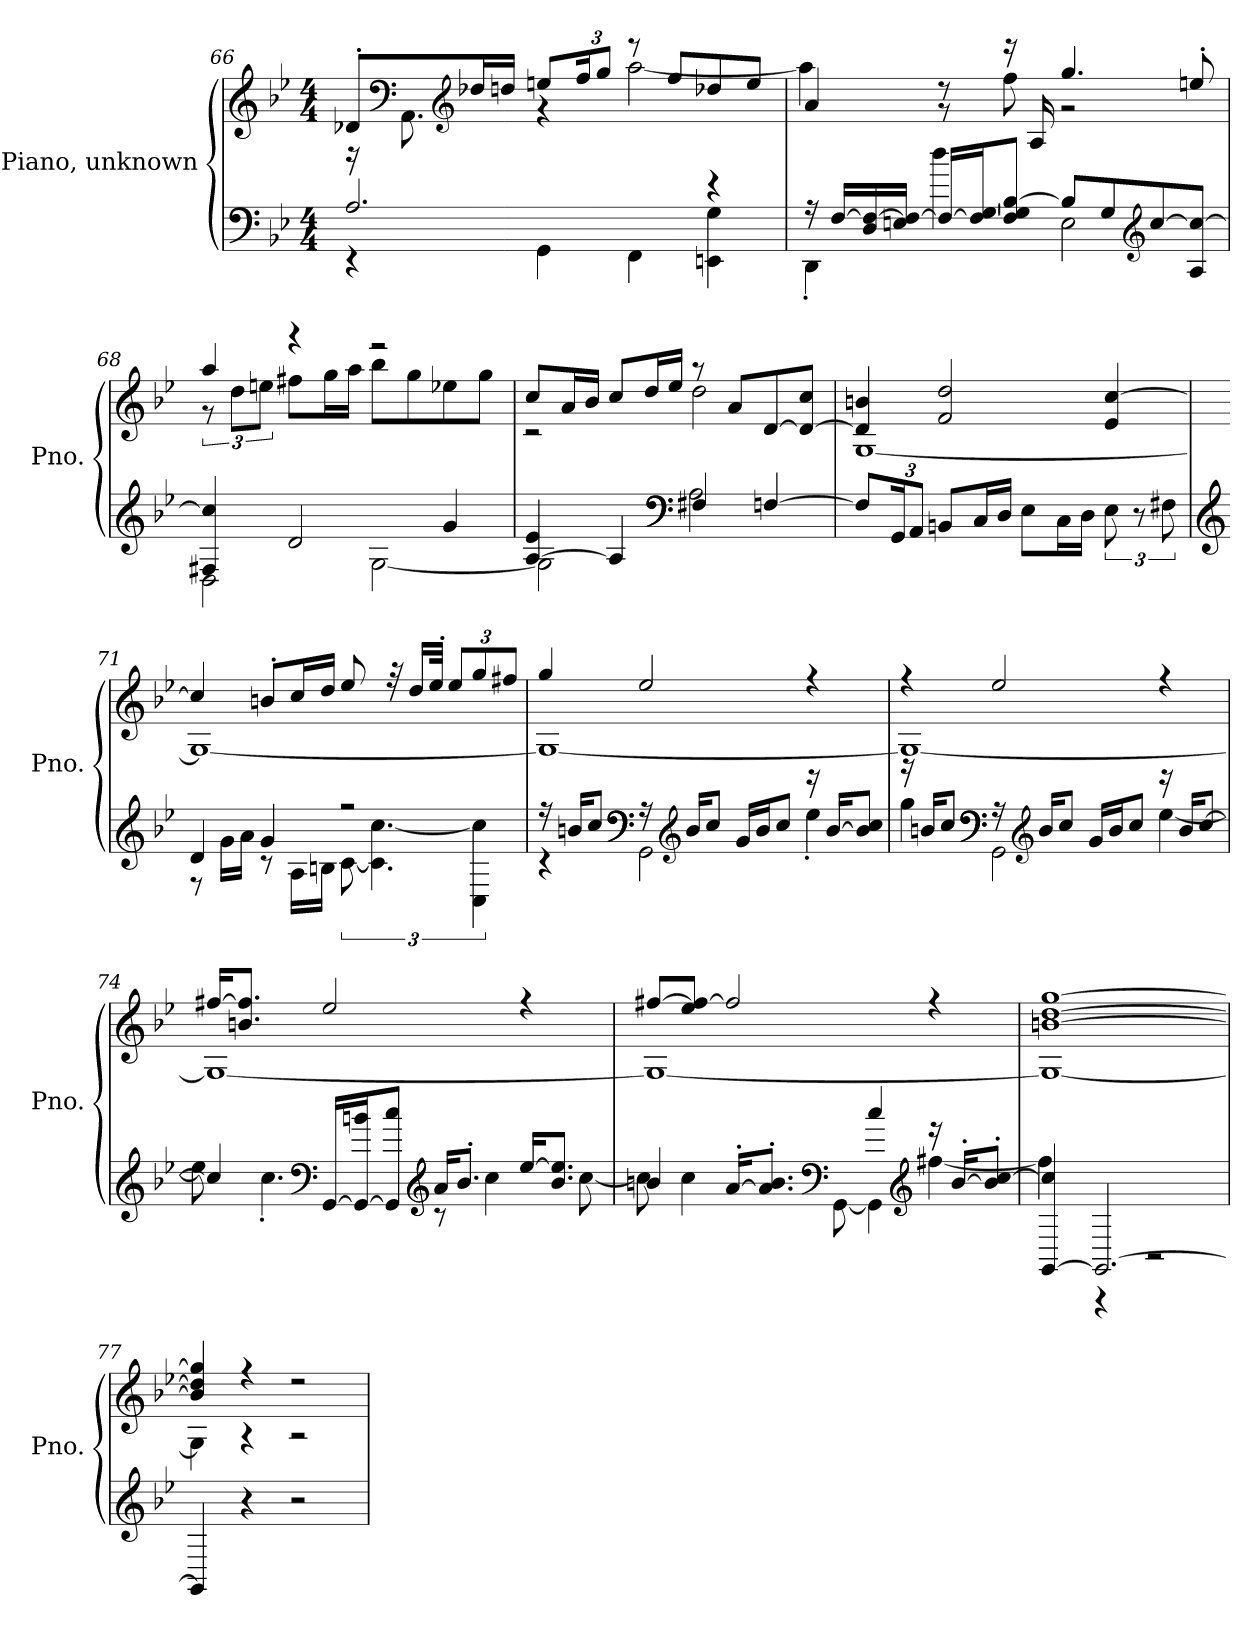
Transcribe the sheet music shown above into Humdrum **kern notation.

**kern	**kern
*part1	*part1
*staff2	*staff1
*I"Piano, unknown	*
*I'Pno.	*
!!LO:LB:g=z
*clefF4	*clefG2
*k[b-e-]	*k[b-e-]
*M4/4	*M4/4
=66	=66
*^	*^
2.A/	4r	8d-X'/L	16r
*	*	*clefF4	*
.	.	.	8.AA\
*	*	*clefG2	*
.	.	16dd-X/L	.
.	.	16ddn/JJ	.
.	4GG\	8een/L	4r
*	*	*Xbrackettup	*
.	.	24ff/K	.
.	.	12gg/J	.
.	4FF\	8r	[2aa\
.	.	8ff/L	.
4r	4EEn\ 4G\	8dd-X/	.
.	.	8ee/J	.
=67	=67	=67	=67
16r	4DD'\	4a/	4aa\]
[16F/LL	.	.	.
16D/ 16F/_	.	.	.
16En/ 16F/_JJ	.	.	.
16F/LL_	4dd\	8r	8r
16F/_ [16G/J	.	.	.
8F/] 8G/] [8B-/J	.	16r	8ff\
.	.	16A/	.
8B-/L]	2E\	4.gg/	2r
8G/	.	.	.
*clefG2	*	*	*
[8cc/	.	.	.
8A/ 8cc/_J	.	8een'/	.
!!LO:LB:g=z	!!
=68	=68	=68	=68
*	*	*	*brackettup
4F#X/ 4cc/]	2D\	4aa/	12r
.	.	.	12dd\L
.	.	.	12een\J
2d/	.	4r	8ff#X\L
.	.	.	16gg\L
.	.	.	16aa\JJ
.	[2G\	2r	8bb-\L
.	.	.	8gg\
4g/	.	.	8ee-X\
.	.	.	8gg\J
=69	=69	=69	=69
[4A/ 4e-/	2G\]	8cc/L	2r
.	.	16a/L	.
.	.	16b-/JJ	.
4A/]	.	8cc/L	.
.	.	16dd/L	.
.	.	16ee-/JJ	.
*clefF4	*	*	*
4F#X/	2A\	8r	2dd\
.	.	8a/L	.
[4Fn/	.	[8d/	.
.	.	8d/_ 8cc/J	.
*v	*v	*	*
=70	=70	=70
8F/L]	4d/] 4bn/	[1G
*Xbrackettup	*	*
24GG/K	.	.
12AA/J	.	.
8BBn/L	2f/ 2dd/	.
16C/L	.	.
16D/JJ	.	.
8E-\L	.	.
16C\L	.	.
16D\JJ	.	.
*brackettup	*	*
12E-\	4e-/ [4cc/	.
12r	.	.
12F#X\	.	.
!!LO:LB:g=z	!!
=71	=71	=71
*clefG2	*	*
*^	*	*
4d/	8r	4cc/]	1G_
.	16g\LL	.	.
.	16a\JJ	.	.
4g/	8r	8bn'/L	.
.	16A\LL	16cc/L	.
.	16Bn\JJ	16dd/JJ	.
2r	[12c\	8ee-/	.
.	6.c\] [6.cc\	.	.
.	.	32r	.
.	.	16dd/LL	.
.	.	32ee-'/JJk	.
*	*	*Xbrackettup	*
.	.	12ee-/L	.
.	6C\ 6cc\]	12gg/	.
.	.	12ff#X/J	.
=72	=72	=72	=72
16r	4r	4gg/	1G_
16bn/KL	.	.	.
8cc/J	.	.	.
*clefF4	*	*	*
16r	2GG\	2ee-/	.
*clefG2	*	*	*
16b/KL	.	.	.
8cc/J	.	.	.
16g/LL	.	.	.
16b/J	.	.	.
8cc/J	.	.	.
16r	4ee-'\	4r	.
[16b/KL	.	.	.
8b/] 8cc/J	.	.	.
!!LO:LB:g=z	!!
=73	=73	=73	=73
16r	4gg\	4r	1G_
16bn/KL	.	.	.
8cc/J	.	.	.
*clefF4	*	*	*
16r	2GG\	2ee-/	.
*clefG2	*	*	*
16b/KL	.	.	.
8cc/J	.	.	.
16g/LL	.	.	.
16b/J	.	.	.
8cc/J	.	.	.
16r	[4ee-\	4r	.
16b/KL	.	.	.
[8cc/J	.	.	.
=74	=74	=74	=74
4cc/]	8ee-\]	[16ff#X/KL	1G_
.	.	8.bn/ 8.ff#/]J	.
.	4.cc'\	.	.
*clefF4	*	*	*
[16GG/LL	.	2ee-/	.
16GG/_ 16bn/J	.	.	.
8GG/] 8cc/J	.	.	.
*clefG2	*	*	*
16a/KL	8r	.	.
8.b'/J	.	.	.
.	4cc\	.	.
[16ee-/KL	.	4r	.
8.b/ 8.ee-/]J	.	.	.
.	[8cc\	.	.
!!LO:PB:g=z	!!
=75	=75	=75	=75
4bn/	8cc\]	[8ff#X/L	1G_
.	4cc\	8ee-/ 8ff#/_J	.
[16a'/KL	.	2ff#/]	.
8.a/]' 8.b/'J	.	.	.
*clefF4	*	*	*
.	[8GG\	.	.
4cc/	4GG\]	.	.
*clefG2	*	*	*
16r	[4ff#X\	4r	.
[16b'/KL	.	.	.
8b/]' [8cc/'J	.	.	.
=76	=76	=76	=76
[4GG/ 4cc/]	4ff#\]	[1bn [1dd [1gg	1G_
2.GG/_	4r	.	.
.	2r	.	.
*v	*v	*	*
=77	=77	=77
4GG/]	4b/] 4dd/] 4gg/]	4G\]
4r	4r	4r
2r	2r	2r
*	*v	*v
=	=
*-	*-
